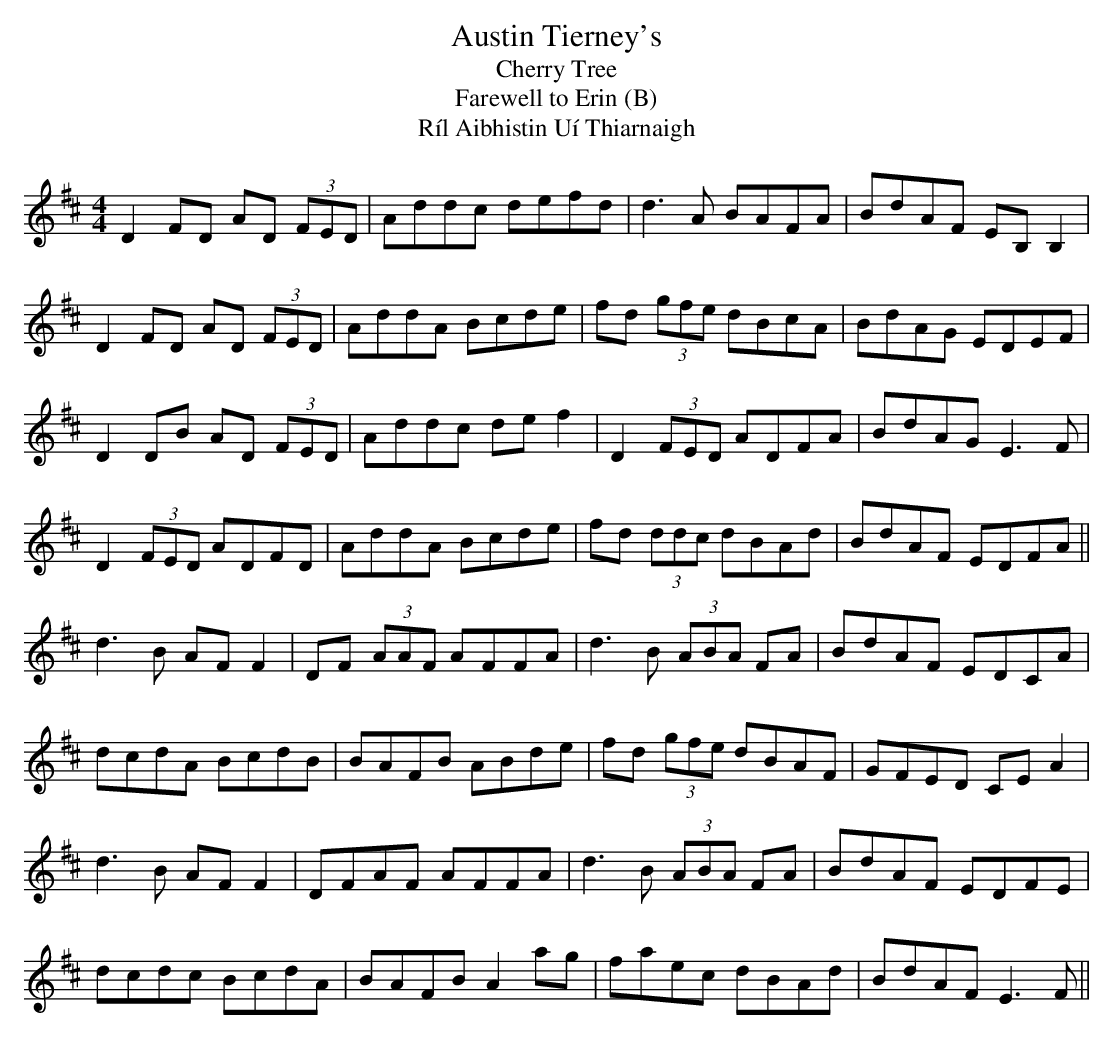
X:1
T: Austin Tierney's
T: Cherry Tree
T: Farewell to Erin (B)
T: R\'il Aibhistin U\'i Thiarnaigh
L: 1/8
M: 4/4
K: D
D2 FD AD (3FED|Addc defd|d3A BAFA|BdAF EB, B,2|
D2 FD AD (3FED|AddA Bcde|fd (3gfe dBcA|BdAG EDEF|
D2 DB AD (3FED|Addc de f2|D2 (3FED ADFA|BdAG E3F|
D2 (3FED ADFD|AddA Bcde|fd (3ddc dBAd|BdAF EDFA ||
d3B AF F2|DF (3AAF AFFA|d3B (3ABA FA|BdAF EDCA|
dcdA BcdB|BAFB ABde|fd (3gfe dBAF|GFED CE A2|
d3B AF F2|DFAF AFFA|d3B (3ABA FA|BdAF EDFE|
dcdc BcdA|BAFB A2 ag|faec dBAd|BdAF E3F ||
